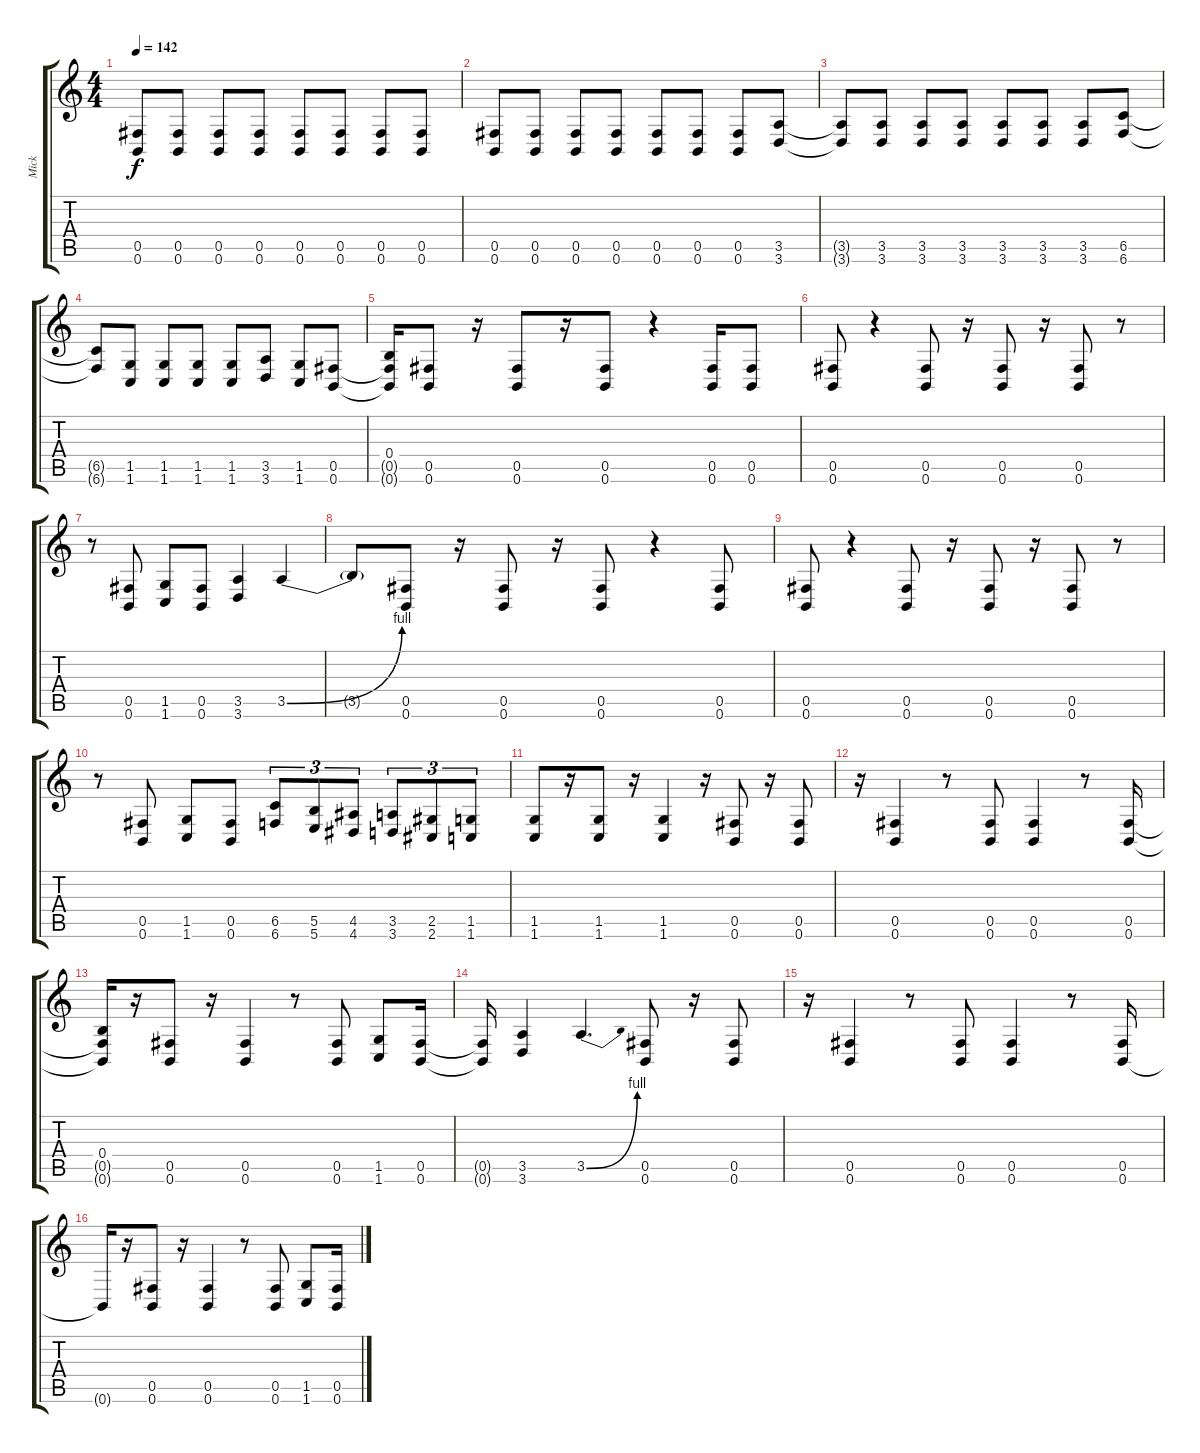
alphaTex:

\track ("Mick" "Mick") {instrument distortionguitar}
\staff {score tabs}
\tuning (Db4 Ab3 E3 B2 Gb2 B1) {hide}
\ts (4 4)
\tempo 142
\clef g2
\ks c
(0.5{t} 0.6{t}).8{dy f} (0.5 0.6).8 (0.5 0.6).8 (0.5 0.6).8 (0.5 0.6).8 (0.5 0.6).8 (0.5 0.6).8 (0.5 0.6).8 |
(0.5 0.6).8 (0.5 0.6).8 (0.5 0.6).8 (0.5 0.6).8 (0.5 0.6).8 (0.5 0.6).8 (0.5 0.6).8 (3.5 3.6).8 |
(3.5{t} 3.6{t}).8 (3.5 3.6).8 (3.5 3.6).8 (3.5 3.6).8 (3.5 3.6).8 (3.5 3.6).8 (3.5 3.6).8 (6.5 6.6).8 |
(6.5{t} 6.6{t}).8 (1.5 1.6).8 (1.5 1.6).8 (1.5 1.6).8 (1.5 1.6).8 (3.5 3.6).8 (1.5 1.6).8 (0.5 0.6).8 |
(0.4 0.5{t} 0.6{t}).16 (0.5 0.6).8 r.16 (0.5 0.6).8 r.16 (0.5 0.6).8 r.4 (0.5 0.6).16 (0.5 0.6).8 |
(0.5 0.6).8 r.4 (0.5 0.6).8 r.16 (0.5 0.6).8 r.16 (0.5 0.6).8 r.8 |
r.8 (0.5 0.6).8 (1.5 1.6).8 (0.5 0.6).8 (3.5 3.6).4 3.5{be (bend 0 0 60 4)}.4 |
3.5{t}.8 (0.5 0.6).8 r.16 (0.5 0.6).8 r.16 (0.5 0.6).8 r.4 (0.5 0.6).8 |
(0.5 0.6).8 r.4 (0.5 0.6).8 r.16 (0.5 0.6).8 r.16 (0.5 0.6).8 r.8 |
r.8 (0.5 0.6).8 (1.5 1.6).8 (0.5 0.6).8 (6.5 6.6).8{tu (3 2)} (5.5 5.6).8{tu (3 2)} (4.5 4.6).8{tu (3 2)} (3.5 3.6).8{tu (3 2)} (2.5 2.6).8{tu (3 2)} (1.5 1.6).8{tu (3 2)} |
(1.5 1.6).8 r.16 (1.5 1.6).8 r.16 (1.5 1.6).4 r.16 (0.5 0.6).8 r.16 (0.5 0.6).8 |
r.16 (0.5 0.6).4 r.8 (0.5 0.6).8 (0.5 0.6).4 r.8 (0.5 0.6).16 |
(0.4 0.5{t} 0.6{t}).16 r.16 (0.5 0.6).8 r.16 (0.5 0.6).4 r.8 (0.5 0.6).8 (1.5 1.6).8 (0.5 0.6).16 |
(0.5{t} 0.6{t}).16 (3.5 3.6).4 3.5{be (bend 0 0 60 4)}.4{d} (0.5 0.6).8 r.16 (0.5 0.6).8 |
r.16 (0.5 0.6).4 r.8 (0.5 0.6).8 (0.5 0.6).4 r.8 (0.5 0.6).16 |
0.6{t}.16 r.16 (0.5 0.6).8 r.16 (0.5 0.6).4 r.8 (0.5 0.6).8 (1.5 1.6).8 (0.5 0.6).16
